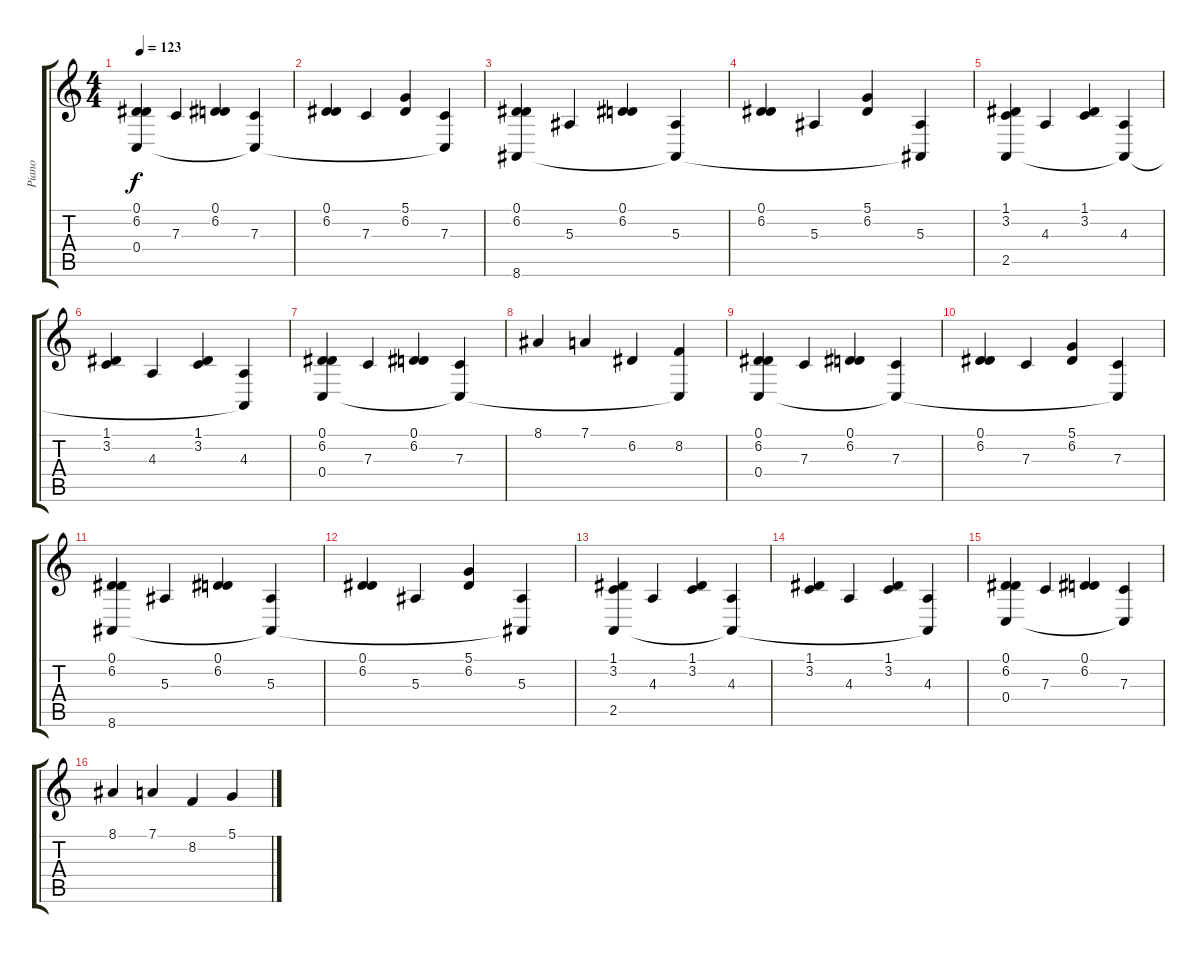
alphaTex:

\track ("Piano" "Piano") {instrument brightacousticpiano}
\staff {score tabs}
\tuning (D4 A3 F3 C3 G2 D2) {hide}
\ts (4 4)
\tempo 123
\clef g2
\ks c
(0.1 6.2 0.4).4{dy f instrument brightacousticpiano} 7.3.4 (0.1 6.2).4 (7.3 0.4{t}).4 |
(0.1 6.2).4 7.3.4 (5.1 6.2).4 (7.3 0.4{t}).4 |
(0.1 6.2 8.6).4 5.3.4 (0.1 6.2).4 (5.3 8.6{t}).4 |
(0.1 6.2).4 5.3.4 (5.1 6.2).4 (5.3 8.6{t}).4 |
(1.1 3.2 2.5).4 4.3.4 (1.1 3.2).4 (4.3 2.5{t}).4 |
(1.1 3.2).4 4.3.4 (1.1 3.2).4 (4.3 2.5{t}).4 |
(0.1 6.2 0.4).4 7.3.4 (0.1 6.2).4 (7.3 0.4{t}).4 |
8.1.4 7.1.4 6.2.4 (8.2 0.4{t}).4 |
(0.1 6.2 0.4).4 7.3.4 (0.1 6.2).4 (7.3 0.4{t}).4 |
(0.1 6.2).4 7.3.4 (5.1 6.2).4 (7.3 0.4{t}).4 |
(0.1 6.2 8.6).4 5.3.4 (0.1 6.2).4 (5.3 8.6{t}).4 |
(0.1 6.2).4 5.3.4 (5.1 6.2).4 (5.3 8.6{t}).4 |
(1.1 3.2 2.5).4 4.3.4 (1.1 3.2).4 (4.3 2.5{t}).4 |
(1.1 3.2).4 4.3.4 (1.1 3.2).4 (4.3 2.5{t}).4 |
(0.1 6.2 0.4).4 7.3.4 (0.1 6.2).4 (7.3 0.4{t}).4 |
8.1.4 7.1.4 8.2.4 5.1.4
